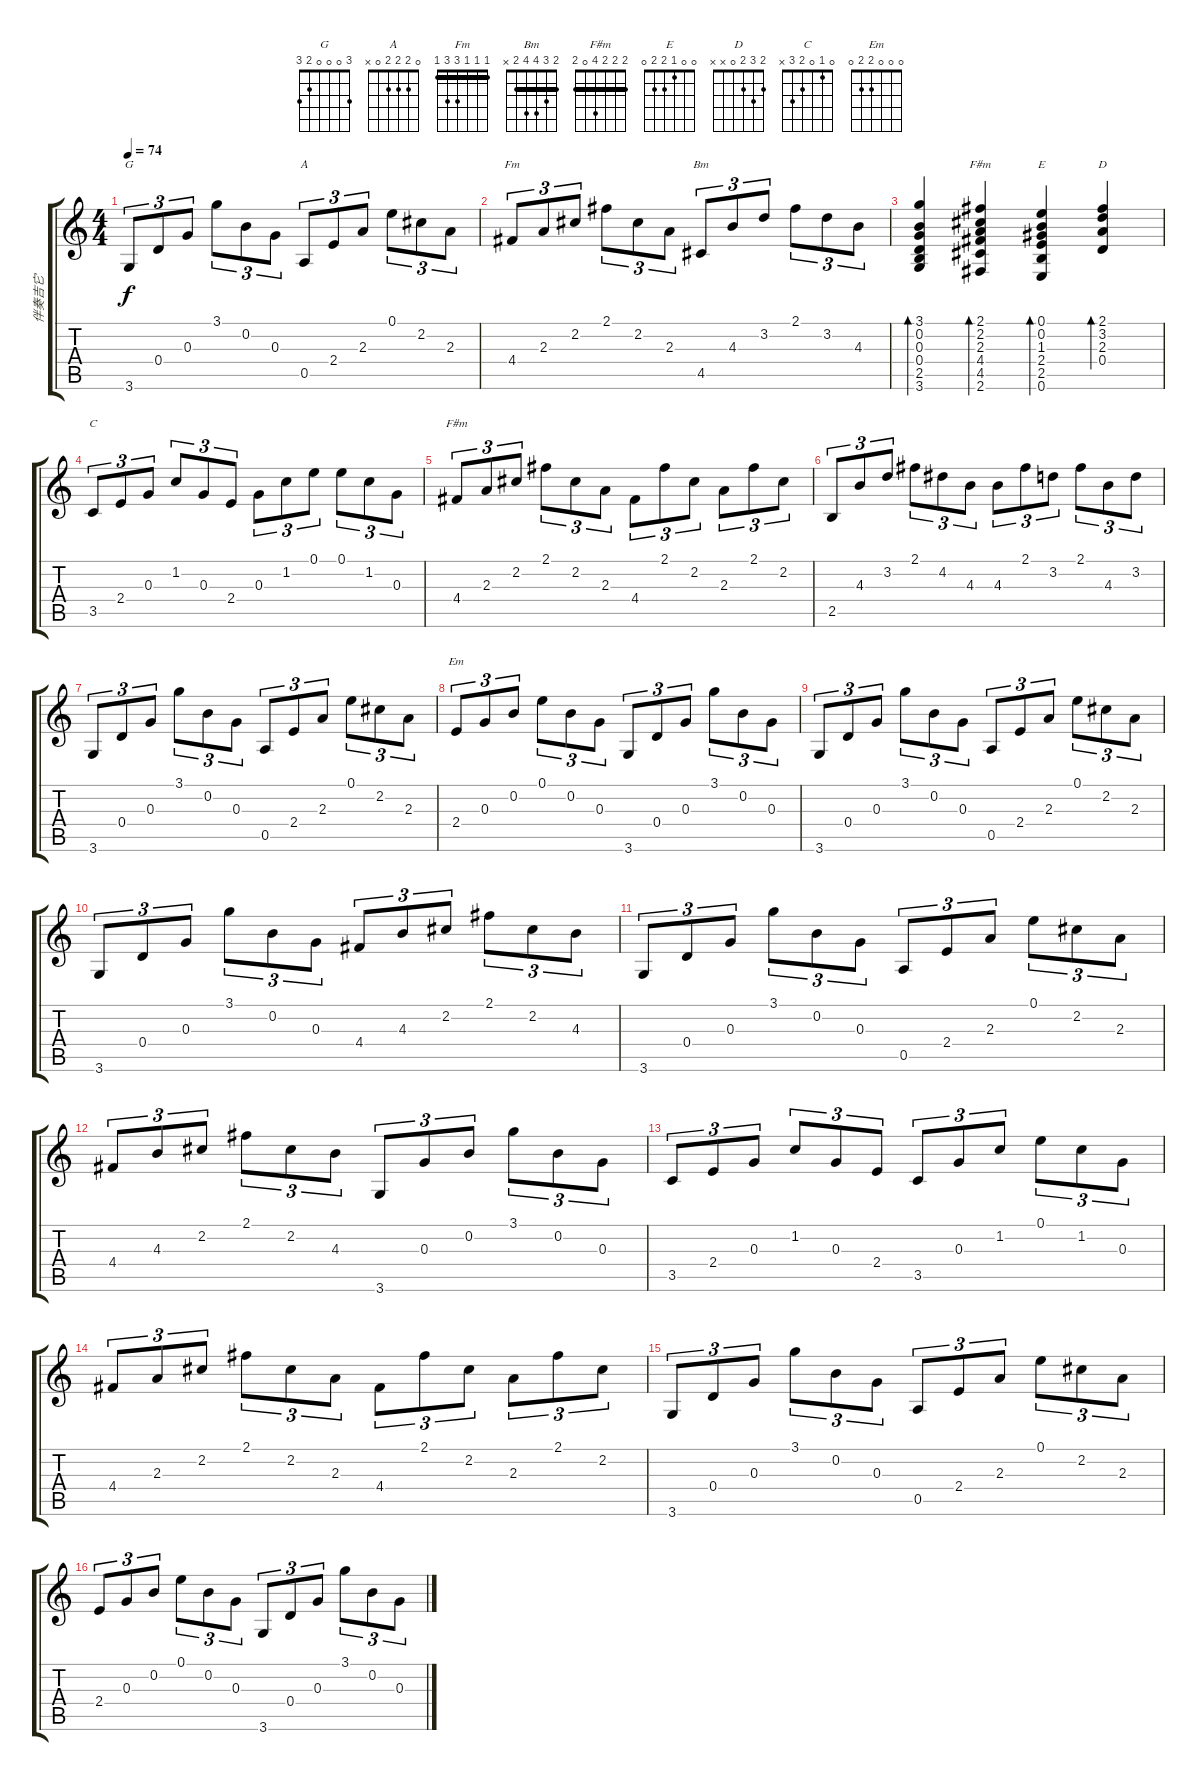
\track ("伴奏吉它" "伴奏吉它") {instrument acousticguitarsteel}
\staff {score tabs}
\tuning (E4 B3 G3 D3 A2 E2) {hide}
\chord ("G" 3 0 0 0 2 3)
\chord ("A" 0 2 2 2 0 x)
\chord ("Fm" 1 1 1 3 3 1) {barre 1}
\chord ("Bm" 2 3 4 4 2 x) {barre 2}
\chord ("F#m" 2 2 2 4 4 2) {barre 2}
\chord ("E" 0 0 1 2 2 0)
\chord ("D" 2 3 2 0 x x)
\chord ("C" 0 1 0 2 3 x)
\chord ("F#m" 2 2 2 4 0 2) {barre 2}
\chord ("Em" 0 0 0 2 2 0)
\ts (4 4)
\tempo 74
\clef g2
\ks c
3.6.8{tu (3 2) ch "G" dy f} 0.4.8{tu (3 2)} 0.3.8{tu (3 2)} 3.1.8{tu (3 2)} 0.2.8{tu (3 2)} 0.3.8{tu (3 2)} 0.5.8{tu (3 2) ch "A"} 2.4.8{tu (3 2)} 2.3.8{tu (3 2)} 0.1.8{tu (3 2)} 2.2.8{tu (3 2)} 2.3.8{tu (3 2)} |
4.4.8{tu (3 2) ch "Fm"} 2.3.8{tu (3 2)} 2.2.8{tu (3 2)} 2.1.8{tu (3 2)} 2.2.8{tu (3 2)} 2.3.8{tu (3 2)} 4.5.8{tu (3 2) ch "Bm"} 4.3.8{tu (3 2)} 3.2.8{tu (3 2)} 2.1.8{tu (3 2)} 3.2.8{tu (3 2)} 4.3.8{tu (3 2)} |
(3.1 0.2 0.3 0.4 2.5 3.6).4{bd 240} (2.1 2.2 2.3 4.4 4.5 2.6).4{bd 240 ch "F#m"} (0.1 0.2 1.3 2.4 2.5 0.6).4{bd 240 ch "E"} (2.1 3.2 2.3 0.4).4{bd 240 ch "D"} |
3.5.8{tu (3 2) ch "C"} 2.4.8{tu (3 2)} 0.3.8{tu (3 2)} 1.2.8{tu (3 2)} 0.3.8{tu (3 2)} 2.4.8{tu (3 2)} 0.3.8{tu (3 2)} 1.2.8{tu (3 2)} 0.1.8{tu (3 2)} 0.1.8{tu (3 2)} 1.2.8{tu (3 2)} 0.3.8{tu (3 2)} |
4.4.8{tu (3 2) ch "F#m"} 2.3.8{tu (3 2)} 2.2.8{tu (3 2)} 2.1.8{tu (3 2)} 2.2.8{tu (3 2)} 2.3.8{tu (3 2)} 4.4.8{tu (3 2)} 2.1.8{tu (3 2)} 2.2.8{tu (3 2)} 2.3.8{tu (3 2)} 2.1.8{tu (3 2)} 2.2.8{tu (3 2)} |
2.5.8{tu (3 2)} 4.3.8{tu (3 2)} 3.2.8{tu (3 2)} 2.1.8{tu (3 2)} 4.2.8{tu (3 2)} 4.3.8{tu (3 2)} 4.3.8{tu (3 2)} 2.1.8{tu (3 2)} 3.2.8{tu (3 2)} 2.1.8{tu (3 2)} 4.3.8{tu (3 2)} 3.2.8{tu (3 2)} |
3.6.8{tu (3 2)} 0.4.8{tu (3 2)} 0.3.8{tu (3 2)} 3.1.8{tu (3 2)} 0.2.8{tu (3 2)} 0.3.8{tu (3 2)} 0.5.8{tu (3 2)} 2.4.8{tu (3 2)} 2.3.8{tu (3 2)} 0.1.8{tu (3 2)} 2.2.8{tu (3 2)} 2.3.8{tu (3 2)} |
2.4.8{tu (3 2) ch "Em"} 0.3.8{tu (3 2)} 0.2.8{tu (3 2)} 0.1.8{tu (3 2)} 0.2.8{tu (3 2)} 0.3.8{tu (3 2)} 3.6.8{tu (3 2)} 0.4.8{tu (3 2)} 0.3.8{tu (3 2)} 3.1.8{tu (3 2)} 0.2.8{tu (3 2)} 0.3.8{tu (3 2) txt ""} |
3.6.8{tu (3 2)} 0.4.8{tu (3 2)} 0.3.8{tu (3 2)} 3.1.8{tu (3 2)} 0.2.8{tu (3 2)} 0.3.8{tu (3 2)} 0.5.8{tu (3 2)} 2.4.8{tu (3 2)} 2.3.8{tu (3 2)} 0.1.8{tu (3 2)} 2.2.8{tu (3 2)} 2.3.8{tu (3 2)} |
3.6.8{tu (3 2)} 0.4.8{tu (3 2)} 0.3.8{tu (3 2)} 3.1.8{tu (3 2)} 0.2.8{tu (3 2)} 0.3.8{tu (3 2)} 4.4.8{tu (3 2)} 4.3.8{tu (3 2)} 2.2.8{tu (3 2)} 2.1.8{tu (3 2)} 2.2.8{tu (3 2)} 4.3.8{tu (3 2)} |
3.6.8{tu (3 2)} 0.4.8{tu (3 2)} 0.3.8{tu (3 2)} 3.1.8{tu (3 2)} 0.2.8{tu (3 2)} 0.3.8{tu (3 2)} 0.5.8{tu (3 2)} 2.4.8{tu (3 2)} 2.3.8{tu (3 2)} 0.1.8{tu (3 2)} 2.2.8{tu (3 2)} 2.3.8{tu (3 2)} |
4.4.8{tu (3 2)} 4.3.8{tu (3 2)} 2.2.8{tu (3 2)} 2.1.8{tu (3 2)} 2.2.8{tu (3 2)} 4.3.8{tu (3 2)} 3.6.8{tu (3 2)} 0.3.8{tu (3 2)} 0.2.8{tu (3 2)} 3.1.8{tu (3 2)} 0.2.8{tu (3 2)} 0.3.8{tu (3 2)} |
3.5.8{tu (3 2)} 2.4.8{tu (3 2)} 0.3.8{tu (3 2)} 1.2.8{tu (3 2)} 0.3.8{tu (3 2)} 2.4.8{tu (3 2)} 3.5.8{tu (3 2)} 0.3.8{tu (3 2)} 1.2.8{tu (3 2)} 0.1.8{tu (3 2)} 1.2.8{tu (3 2)} 0.3.8{tu (3 2)} |
4.4.8{tu (3 2)} 2.3.8{tu (3 2)} 2.2.8{tu (3 2)} 2.1.8{tu (3 2)} 2.2.8{tu (3 2)} 2.3.8{tu (3 2)} 4.4.8{tu (3 2)} 2.1.8{tu (3 2)} 2.2.8{tu (3 2)} 2.3.8{tu (3 2)} 2.1.8{tu (3 2)} 2.2.8{tu (3 2)} |
3.6.8{tu (3 2)} 0.4.8{tu (3 2)} 0.3.8{tu (3 2)} 3.1.8{tu (3 2)} 0.2.8{tu (3 2)} 0.3.8{tu (3 2)} 0.5.8{tu (3 2)} 2.4.8{tu (3 2)} 2.3.8{tu (3 2)} 0.1.8{tu (3 2)} 2.2.8{tu (3 2)} 2.3.8{tu (3 2)} |
2.4.8{tu (3 2)} 0.3.8{tu (3 2)} 0.2.8{tu (3 2)} 0.1.8{tu (3 2)} 0.2.8{tu (3 2)} 0.3.8{tu (3 2)} 3.6.8{tu (3 2)} 0.4.8{tu (3 2)} 0.3.8{tu (3 2)} 3.1.8{tu (3 2)} 0.2.8{tu (3 2)} 0.3.8{tu (3 2)}
